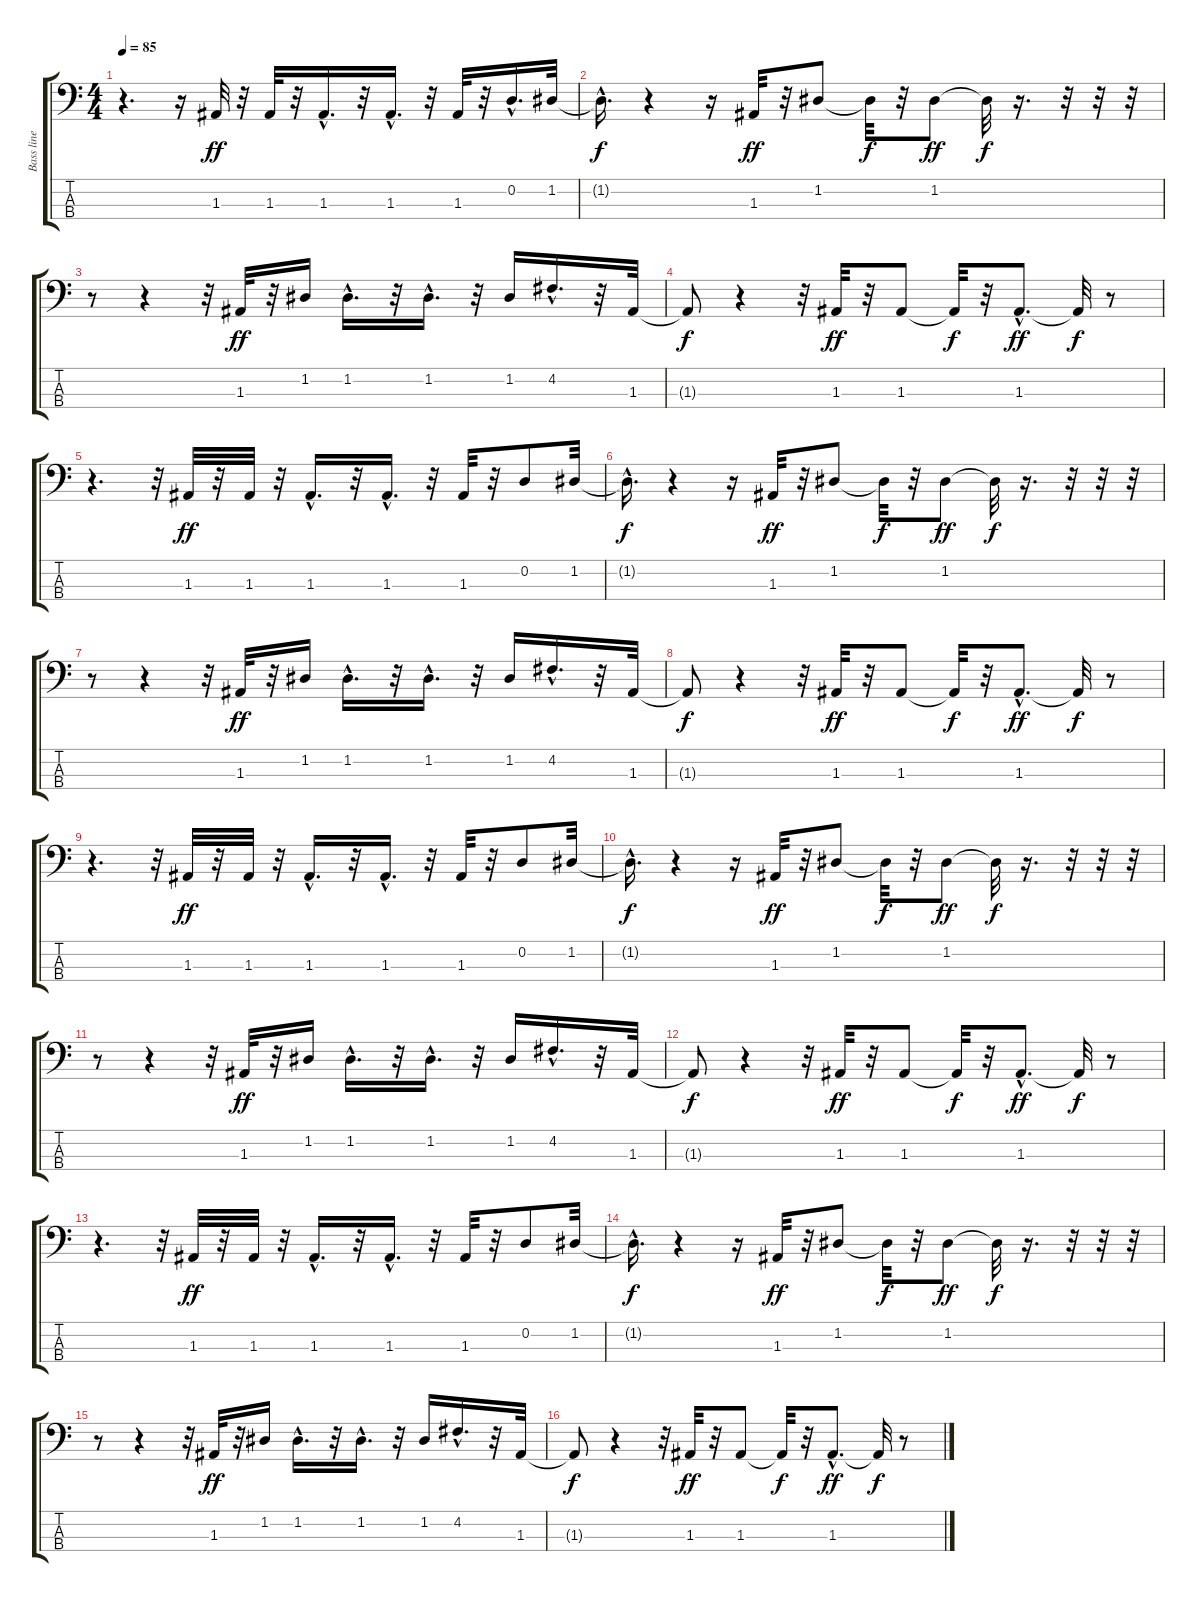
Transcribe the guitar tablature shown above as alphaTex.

\track ("Bass line" "Bass line") {instrument fretlessbass}
\staff {score tabs}
\tuning (G2 D2 A1 E1) {hide}
\ts (4 4)
\tempo 85
\clef f4
\ks c
r.4{d dy f} r.16 1.3.32{dy ff} r.32 1.3.32 r.32 1.3{hac}.16{d} r.32 1.3{hac}.16{d} r.32 1.3.32 r.32 0.2{hac}.16{d} 1.2.32 |
1.2{hac t}.16{d dy f} r.4 r.16 1.3.32{dy ff} r.32 1.2.8 1.2{t}.32{dy f} r.32 1.2.8{dy ff} 1.2{t}.32{dy f} r.16{d} r.32 r.32 r.32 |
r.8 r.4 r.32 1.3.32{dy ff} r.32 1.2.16 1.2{hac}.16{d} r.32 1.2{hac}.16{d} r.32 1.2.16 4.2{hac}.16{d} r.32 1.3.32 |
1.3{t}.8{dy f} r.4 r.32 1.3.32{dy ff} r.32 1.3.8 1.3{t}.32{dy f} r.32 1.3{hac}.8{d dy ff} 1.3{t}.32{dy f} r.8 |
r.4{d} r.32 1.3.32{dy ff} r.32 1.3.32 r.32 1.3{hac}.16{d} r.32 1.3{hac}.16{d} r.32 1.3.32 r.32 0.2.8 1.2.32 |
1.2{hac t}.16{d dy f} r.4 r.16 1.3.32{dy ff} r.32 1.2.8 1.2{t}.32{dy f} r.32 1.2.8{dy ff} 1.2{t}.32{dy f} r.16{d} r.32 r.32 r.32 |
r.8 r.4 r.32 1.3.32{dy ff} r.32 1.2.16 1.2{hac}.16{d} r.32 1.2{hac}.16{d} r.32 1.2.16 4.2{hac}.16{d} r.32 1.3.32 |
1.3{t}.8{dy f} r.4 r.32 1.3.32{dy ff} r.32 1.3.8 1.3{t}.32{dy f} r.32 1.3{hac}.8{d dy ff} 1.3{t}.32{dy f} r.8 |
r.4{d} r.32 1.3.32{dy ff} r.32 1.3.32 r.32 1.3{hac}.16{d} r.32 1.3{hac}.16{d} r.32 1.3.32 r.32 0.2.8 1.2.32 |
1.2{hac t}.16{d dy f} r.4 r.16 1.3.32{dy ff} r.32 1.2.8 1.2{t}.32{dy f} r.32 1.2.8{dy ff} 1.2{t}.32{dy f} r.16{d} r.32 r.32 r.32 |
r.8 r.4 r.32 1.3.32{dy ff} r.32 1.2.16 1.2{hac}.16{d} r.32 1.2{hac}.16{d} r.32 1.2.16 4.2{hac}.16{d} r.32 1.3.32 |
1.3{t}.8{dy f} r.4 r.32 1.3.32{dy ff} r.32 1.3.8 1.3{t}.32{dy f} r.32 1.3{hac}.8{d dy ff} 1.3{t}.32{dy f} r.8 |
r.4{d} r.32 1.3.32{dy ff} r.32 1.3.32 r.32 1.3{hac}.16{d} r.32 1.3{hac}.16{d} r.32 1.3.32 r.32 0.2.8 1.2.32 |
1.2{hac t}.16{d dy f} r.4 r.16 1.3.32{dy ff} r.32 1.2.8 1.2{t}.32{dy f} r.32 1.2.8{dy ff} 1.2{t}.32{dy f} r.16{d} r.32 r.32 r.32 |
r.8 r.4 r.32 1.3.32{dy ff} r.32 1.2.16 1.2{hac}.16{d} r.32 1.2{hac}.16{d} r.32 1.2.16 4.2{hac}.16{d} r.32 1.3.32 |
1.3{t}.8{dy f} r.4 r.32 1.3.32{dy ff} r.32 1.3.8 1.3{t}.32{dy f} r.32 1.3{hac}.8{d dy ff} 1.3{t}.32{dy f} r.8
